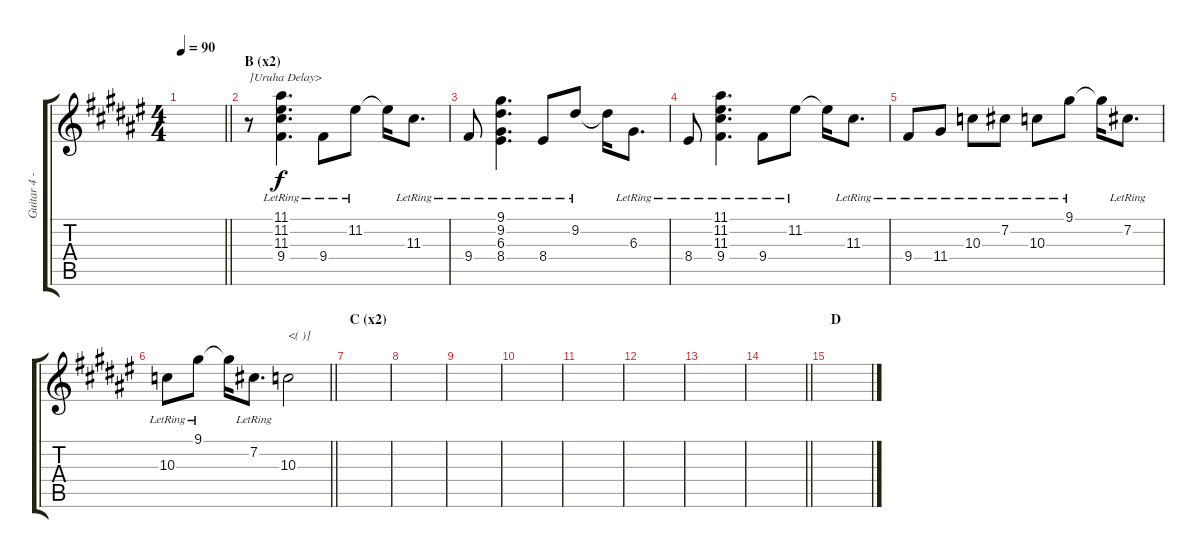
\track ("Guitar 4 - Uruha" "Guitar 4 -") {instrument overdrivenguitar}
\staff {score tabs}
\tuning (B3 Gb3 D3 A2 E2 B1) {hide}
\ts (4 4)
\tempo 90
\clef g2
\barLineRight lightlight
\ks f#
|
\section ("" "B (x2)")
r.8{txt "]Uruha Delay>" volume 9 balance 16 instrument electricguitarclean} (11.1{lr} 11.2{lr} 11.3{lr} 9.4{lr}).4{d} 9.4{lr}.8 11.2{lr}.8 11.2{t}.16 11.3{lr}.8{d} |
9.4{lr}.8 (9.1{lr} 9.2{lr} 6.3{lr} 8.4{lr}).4{d} 8.4{lr}.8 9.2{lr}.8 9.2{t}.16 6.3{lr}.8{d} |
8.4{lr}.8 (11.1{lr} 11.2{lr} 11.3{lr} 9.4{lr}).4{d} 9.4{lr}.8 11.2{lr}.8 11.2{t}.16 11.3{lr}.8{d} |
9.4{lr}.8 11.4{lr}.8 10.3{lr}.8 7.2{lr}.8 10.3{lr}.8 9.1{lr}.8 9.1{t}.16 7.2{lr}.8{d} |
\barLineRight lightlight
10.3{lr}.8 9.1{lr}.8 9.1{t}.16 7.2{lr}.8{d} 10.3.2{txt "<( )]"} |
\section ("" "C (x2)")
|
|
|
|
|
|
|
\barLineRight lightlight
|
\section ("" "D")
